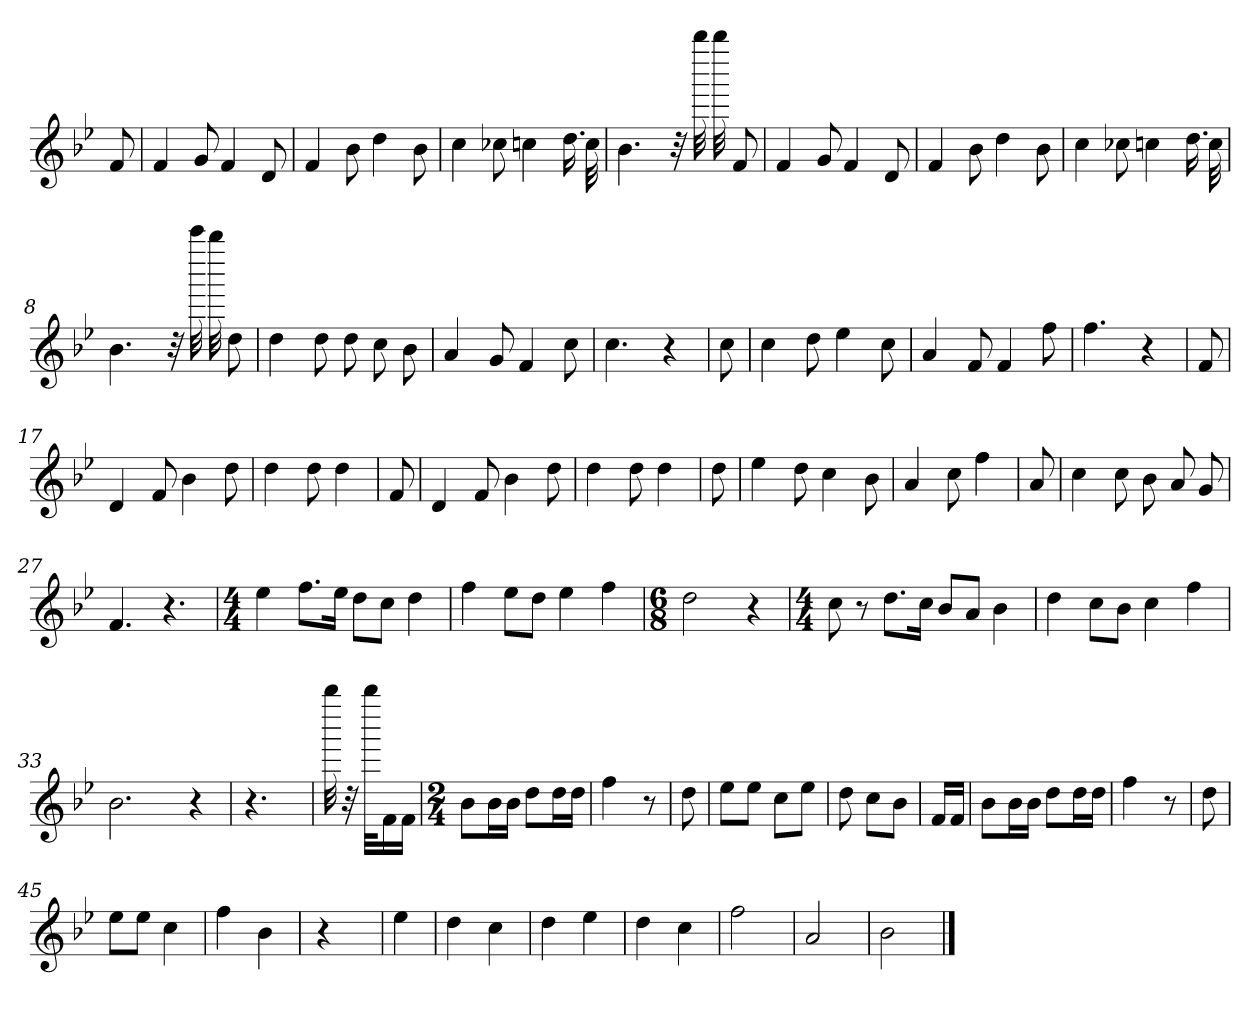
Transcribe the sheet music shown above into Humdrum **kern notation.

**kern
*part1
*staff1
*clefG2
*k[b-e-]
*B-:
=
8f
=1
4f
8g
4f
8d
=2
4f
8b-
4dd
8b-
=3
4cc
8cc-X
4ccn
16.dd
32cc
=4
4.b-
32r
32bbbb-
32bbbb-
8f
=5
4f
8g
4f
8d
=6
4f
8b-
4dd
8b-
=7
4cc
8cc-X
4ccn
16.dd
32cc
=8
4.b-
32r
32ccccc
32bbbb-
8dd
=9
4dd
8dd
8dd
8cc
8b-
=10
4a
8g
4f
8cc
=11
4.cc
4r
=12
8cc
=13
4cc
8dd
4ee-
8cc
=14
4a
8f
4f
8ff
=15
4.ff
4r
=16
8f
=17
4d
8f
4b-
8dd
=18
4dd
8dd
4dd
=19
8f
=20
4d
8f
4b-
8dd
=21
4dd
8dd
4dd
=22
8dd
=23
4ee-
8dd
4cc
8b-
=24
4a
8cc
4ff
=25
8a
=26
4cc
8cc
8b-
8a
8g
=27
4.f
4.r
=28
*M4/4
4ee-
8.ff\L
16ee-\Jk
8dd\L
8cc\J
4dd
=29
4ff
8ee-\L
8dd\J
4ee-
4ff
=30
*M6/8
2dd
4r
=31
*M4/4
8cc
8r
8.dd\L
16cc\Jk
8b-/L
8a/J
4b-
=32
4dd
8cc\L
8b-\J
4cc
4ff
=33
2.b-
4r
=34
4.r
=35
32bbbb-
32r
32bbbb-\KLL
16f\
16f\JJ
=36
*M2/4
8b-\L
16b-\L
16b-\JJ
8dd\L
16dd\L
16dd\JJ
=37
4ff
8r
=38
8dd
=39
8ee-\L
8ee-\J
8cc\L
8ee-\J
=40
8dd
8cc\L
8b-\J
=41
16f/LL
16f/JJ
=42
8b-\L
16b-\L
16b-\JJ
8dd\L
16dd\L
16dd\JJ
=43
4ff
8r
=44
8dd
=45
8ee-\L
8ee-\J
4cc
=46
4ff
4b-
=47
4r
=48
4ee-
=49
4dd
4cc
=50
4dd
4ee-
=51
4dd
4cc
=52
2ff
=53
2a
=54
2b-
==
*-
